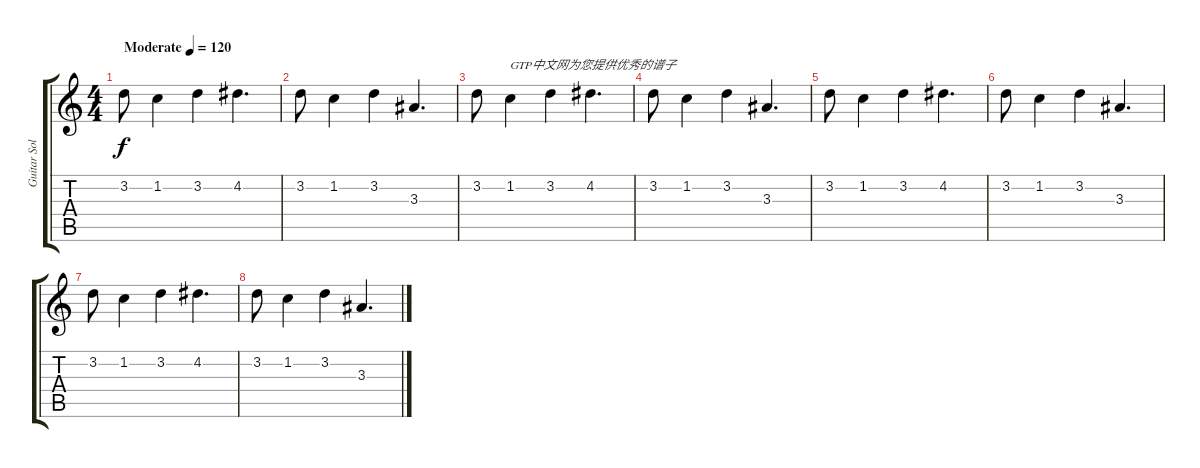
\track ("Guitar Solo [Tom]" "Guitar Sol") {instrument overdrivenguitar}
\staff {score tabs}
\tuning (E4 B3 G3 D3 A2 E2) {hide}
\ts (4 4)
\tempo (120 "Moderate")
\clef g2
\ks c
3.2.8{dy f instrument overdrivenguitar} 1.2.4 3.2.4 4.2.4{d} |
3.2.8 1.2.4 3.2.4 3.3.4{d} |
3.2.8 1.2.4{txt "GTP中文网为您提供优秀的谱子"} 3.2.4 4.2.4{d} |
3.2.8 1.2.4 3.2.4 3.3.4{d} |
3.2.8 1.2.4 3.2.4 4.2.4{d} |
3.2.8 1.2.4 3.2.4 3.3.4{d} |
3.2.8 1.2.4 3.2.4 4.2.4{d} |
3.2.8 1.2.4 3.2.4 3.3.4{d}
